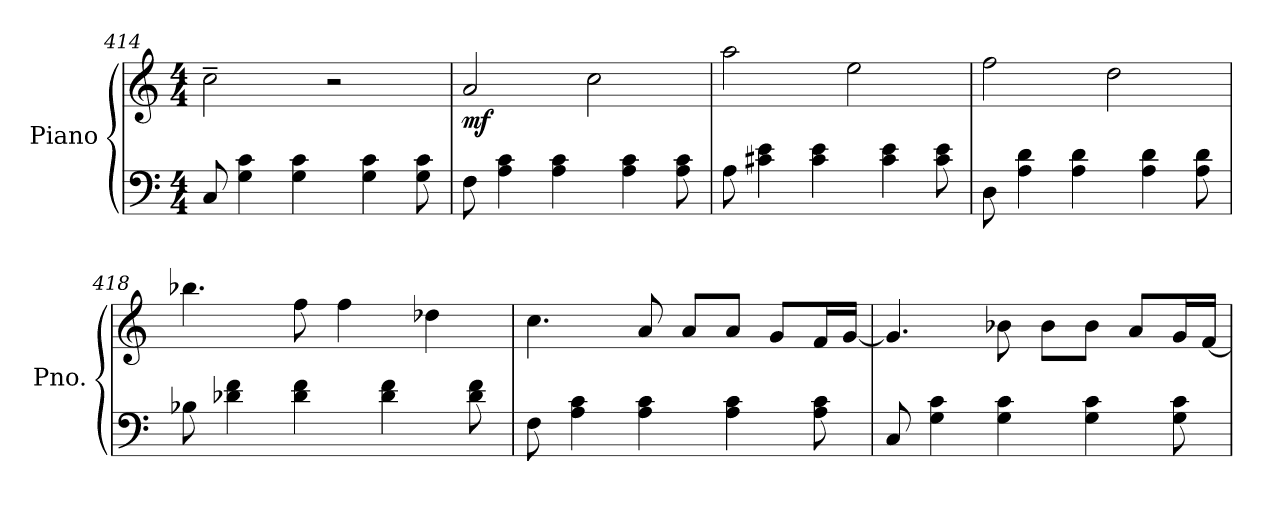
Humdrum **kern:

**kern	**kern	**dynam
*part1	*part1	*part1
*staff2	*staff1	*staff1/2
*I"Piano	*	*
*I'Pno.	*	*
*clefF4	*clefG2	*
*k[]	*k[]	*
*M4/4	*M4/4	*
=414	=414	=414
8C/	2cc~\	.
4G\ 4c\	.	.
4G\ 4c\	.	.
.	2r	.
4G\ 4c\	.	.
8G\ 8c\	.	.
!!LO:LB:g=z
=415	=415	=415
!	!	!LO:DY:b
8F\	2a/	mf
4A\ 4c\	.	.
4A\ 4c\	.	.
.	2cc\	.
4A\ 4c\	.	.
8A\ 8c\	.	.
=416	=416	=416
8A\	2aa\	.
4c#X\ 4e\	.	.
4c#\ 4e\	.	.
.	2ee\	.
4c#\ 4e\	.	.
8c#\ 8e\	.	.
=417	=417	=417
8D\	2ff\	.
4A\ 4d\	.	.
4A\ 4d\	.	.
.	2dd\	.
4A\ 4d\	.	.
8A\ 8d\	.	.
=418	=418	=418
8B-X\	4.bb-X\	.
4d-X\ 4f\	.	.
4d-\ 4f\	8ff\	.
.	4ff\	.
4d-\ 4f\	.	.
.	4dd-X\	.
8d-\ 8f\	.	.
=419	=419	=419
8F\	4.cc\	.
4A\ 4c\	.	.
4A\ 4c\	8a/	.
.	8a/L	.
4A\ 4c\	8a/J	.
.	8g/L	.
8A\ 8c\	16f/L	.
.	[16g/JJ	.
!!LO:LB:g=z
=420	=420	=420
8C/	4.g/]	.
4G\ 4c\	.	.
4G\ 4c\	8b-X\	.
.	8b-\L	.
4G\ 4c\	8b-\J	.
.	8a/L	.
8G\ 8c\	16g/L	.
.	[16f/JJ	.
=	=	=
*-	*-	*-
